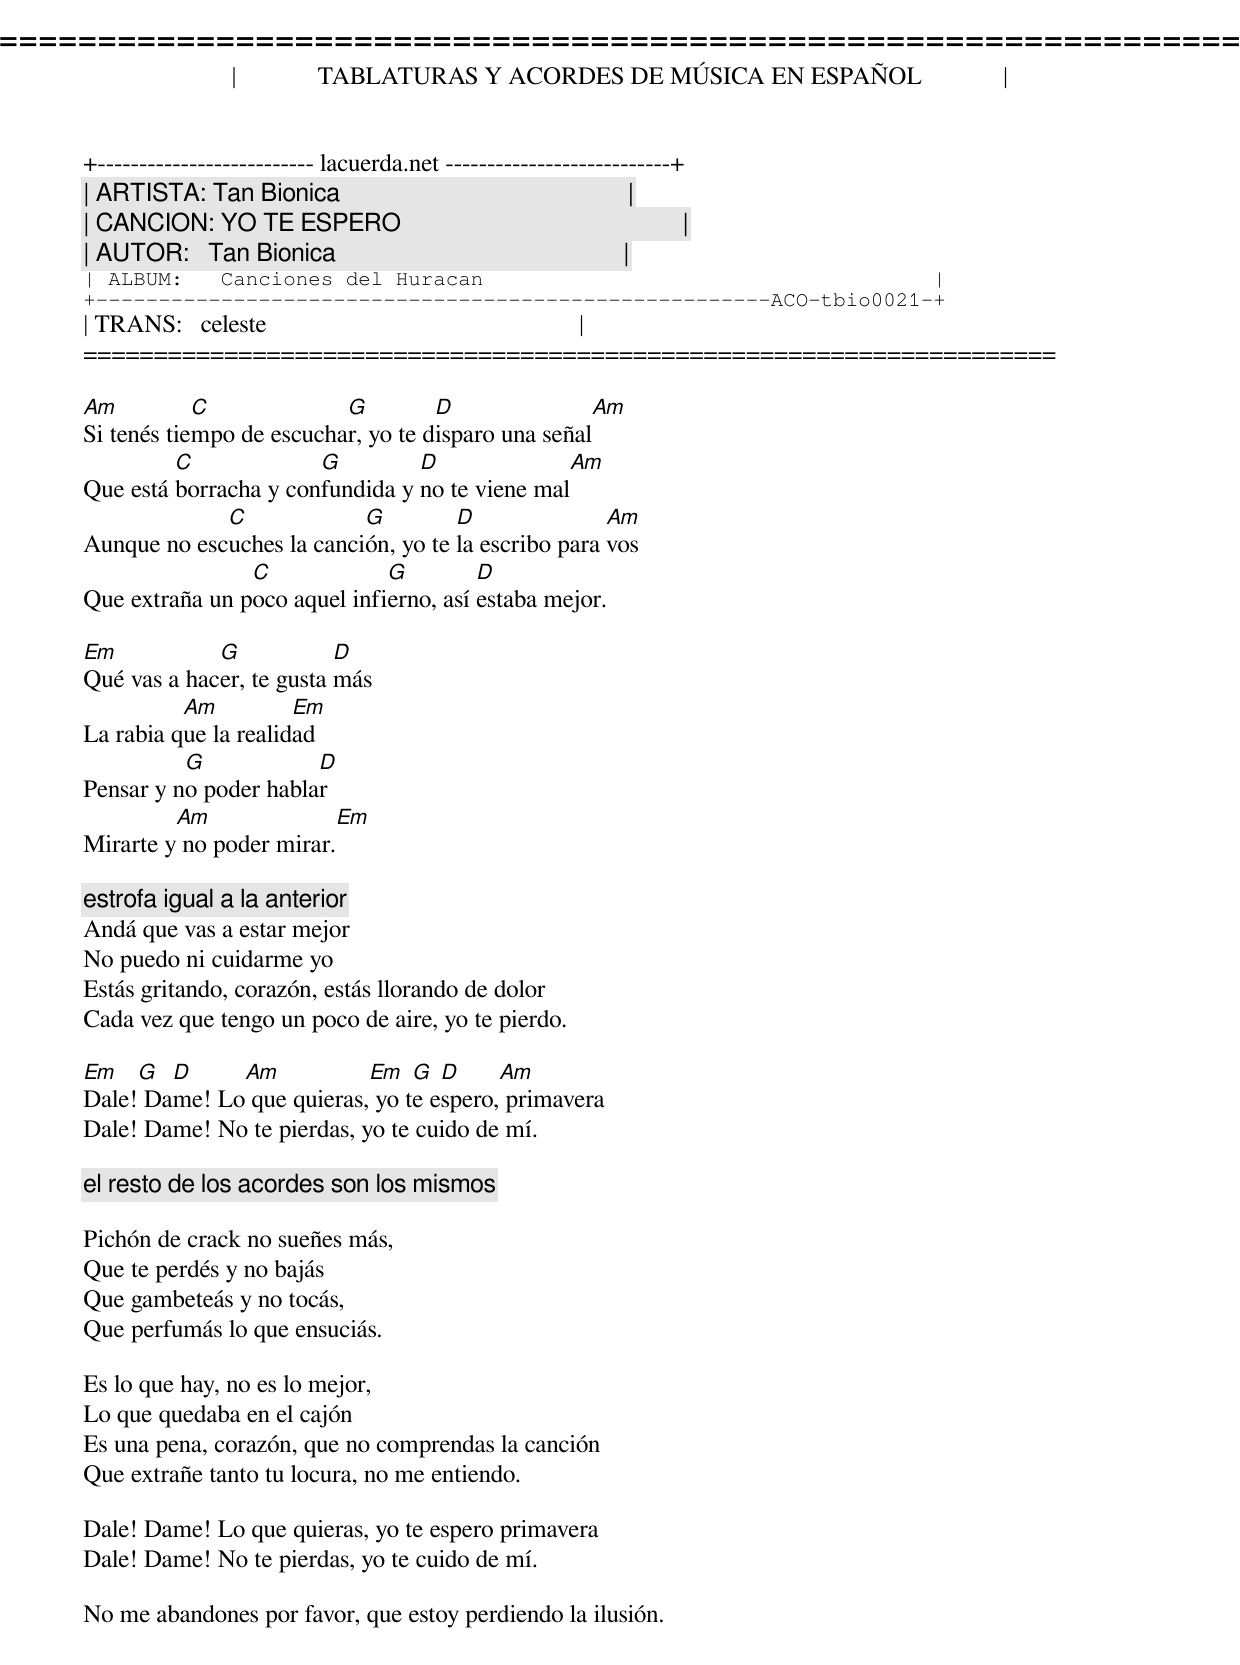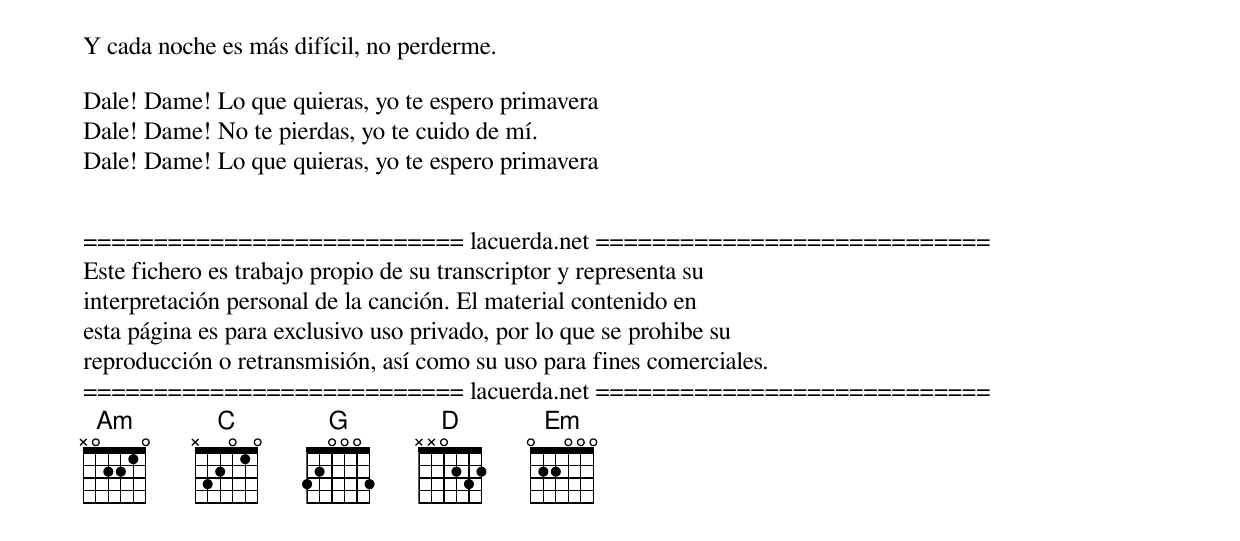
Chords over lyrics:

=====================================================================
|             TABLATURAS Y ACORDES DE MÚSICA EN ESPAÑOL             |
+-------------------------- lacuerda.net ---------------------------+
| ARTISTA: Tan Bionica                                              |
| CANCION: YO TE ESPERO                                             |
| AUTOR:   Tan Bionica                                              |
| ALBUM:   Canciones del Huracan                                    |
+------------------------------------------------------ACO-tbio0021-+
| TRANS:   celeste                                                  |
=====================================================================

Am          C             G         D               Am
Si tenés tiempo de escuchar, yo te disparo una señal
         C             G         D               Am
Que está borracha y confundida y no te viene mal
             C             G         D               Am
Aunque no escuches la canción, yo te la escribo para vos
                C             G         D
Que extraña un poco aquel infierno, así estaba mejor.

Em           G            D
Qué vas a hacer, te gusta más
          Am          Em
La rabia que la realidad
          G            D
Pensar y no poder hablar
         Am              Em
Mirarte y no poder mirar.

[ estrofa igual a la anterior]
Andá que vas a estar mejor
No puedo ni cuidarme yo
Estás gritando, corazón, estás llorando de dolor
Cada vez que tengo un poco de aire, yo te pierdo.

Em   G  D     Am           Em   G  D     Am
Dale! Dame! Lo que quieras, yo te espero, primavera
Dale! Dame! No te pierdas, yo te cuido de mí.

[ el resto de los acordes son los mismos]

Pichón de crack no sueñes más,
Que te perdés y no bajás
Que gambeteás y no tocás,
Que perfumás lo que ensuciás.

Es lo que hay, no es lo mejor,
Lo que quedaba en el cajón
Es una pena, corazón, que no comprendas la canción
Que extrañe tanto tu locura, no me entiendo.

Dale! Dame! Lo que quieras, yo te espero primavera
Dale! Dame! No te pierdas, yo te cuido de mí.

No me abandones por favor, que estoy perdiendo la ilusión.
Y cada noche es más difícil, no perderme.

Dale! Dame! Lo que quieras, yo te espero primavera
Dale! Dame! No te pierdas, yo te cuido de mí.
Dale! Dame! Lo que quieras, yo te espero primavera


=========================== lacuerda.net ============================
Este fichero es trabajo propio de su transcriptor y representa su
interpretación personal de la canción. El material contenido en
esta página es para exclusivo uso privado, por lo que se prohibe su
reproducción o retransmisión, así como su uso para fines comerciales.
=========================== lacuerda.net ============================
